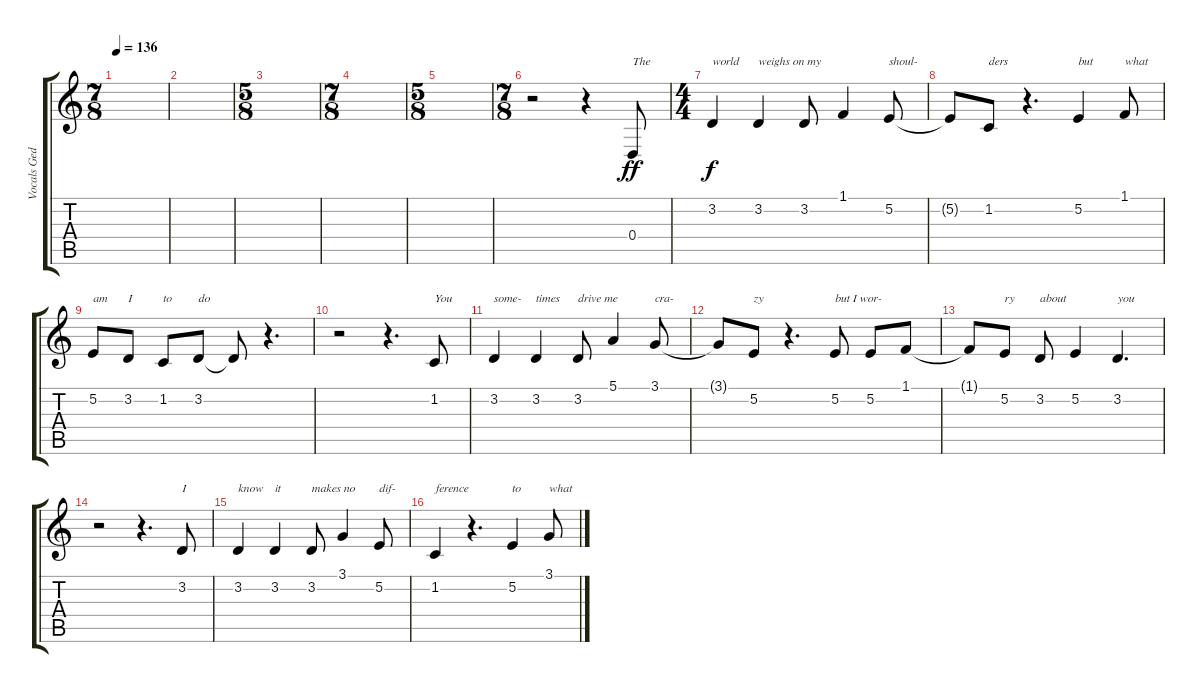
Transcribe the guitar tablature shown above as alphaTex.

\track ("Vocals Geddy Lee" "Vocals Ged") {instrument drawbarorgan}
\staff {score tabs}
\tuning (E4 B3 G3 D3 A2 E2) {hide}
\ts (7 8)
\tempo 136
\clef g2
\ks c
|
|
\ts (5 8)
|
\ts (7 8)
|
\ts (5 8)
|
\ts (7 8)
r.2 r.4 0.4.8{txt "The" dy ff} |
\ts (4 4)
3.2.4{txt "world" dy f} 3.2.4{txt "weighs on my"} 3.2.8 1.1.4 5.2.8{txt "shoul-"} |
5.2{t}.8 1.2.8{txt "ders"} r.4{d} 5.2.4{txt "but"} 1.1.8{txt "what"} |
5.2.8{txt "am"} 3.2.8{txt "I"} 1.2.8{txt "to"} 3.2.8{txt "do"} 3.2{t}.8 r.4{d} |
r.2 r.4{d} 1.2.8{txt "You"} |
3.2.4{txt "some-"} 3.2.4{txt "times"} 3.2.8{txt "drive me"} 5.1.4 3.1.8{txt "cra-"} |
3.1{t}.8 5.2.8{txt "zy"} r.4{d} 5.2.8{txt "but I wor-"} 5.2.8 1.1.8 |
1.1{t}.8 5.2.8{txt "ry"} 3.2.8{txt "about"} 5.2.4 3.2.4{d txt "you"} |
r.2 r.4{d} 3.2.8{txt "I"} |
3.2.4{txt "know"} 3.2.4{txt "it"} 3.2.8{txt "makes no"} 3.1.4 5.2.8{txt "dif-"} |
1.2.4{txt "ference"} r.4{d} 5.2.4{txt "to"} 3.1.8{txt "what"}
